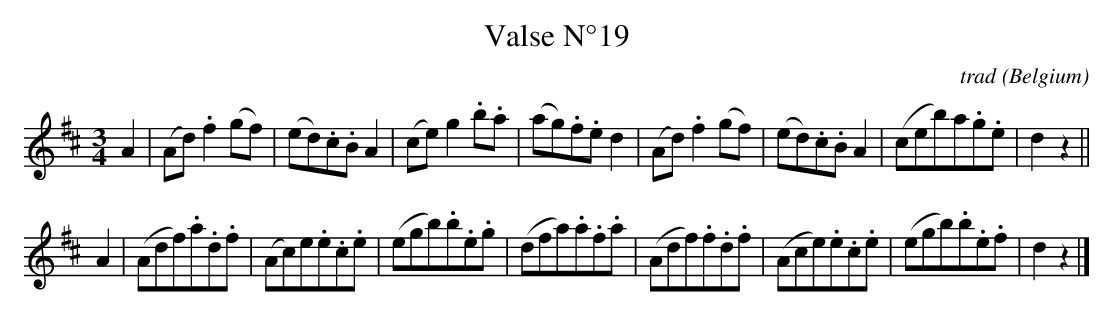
X:1
T:Valse N°19
C:trad
O:Belgium
M:3/4
K:Dmaj
L:1/8
A2|(Ad).f2(gf)|(ed).c.BA2|(ce)g2.b.a|(ag).f.ed2|(Ad).f2(gf)|(ed).c.BA2|(ceb)a.g.e|d2z2||
A2|(Adf).a.d.f|(Ac)e.e.c.e|(egb).b.e.g|(dfa).a.f.a|(Adf).f.d.f|(Ace).e.c.e|(egb).b.e.f|d2z2|]
